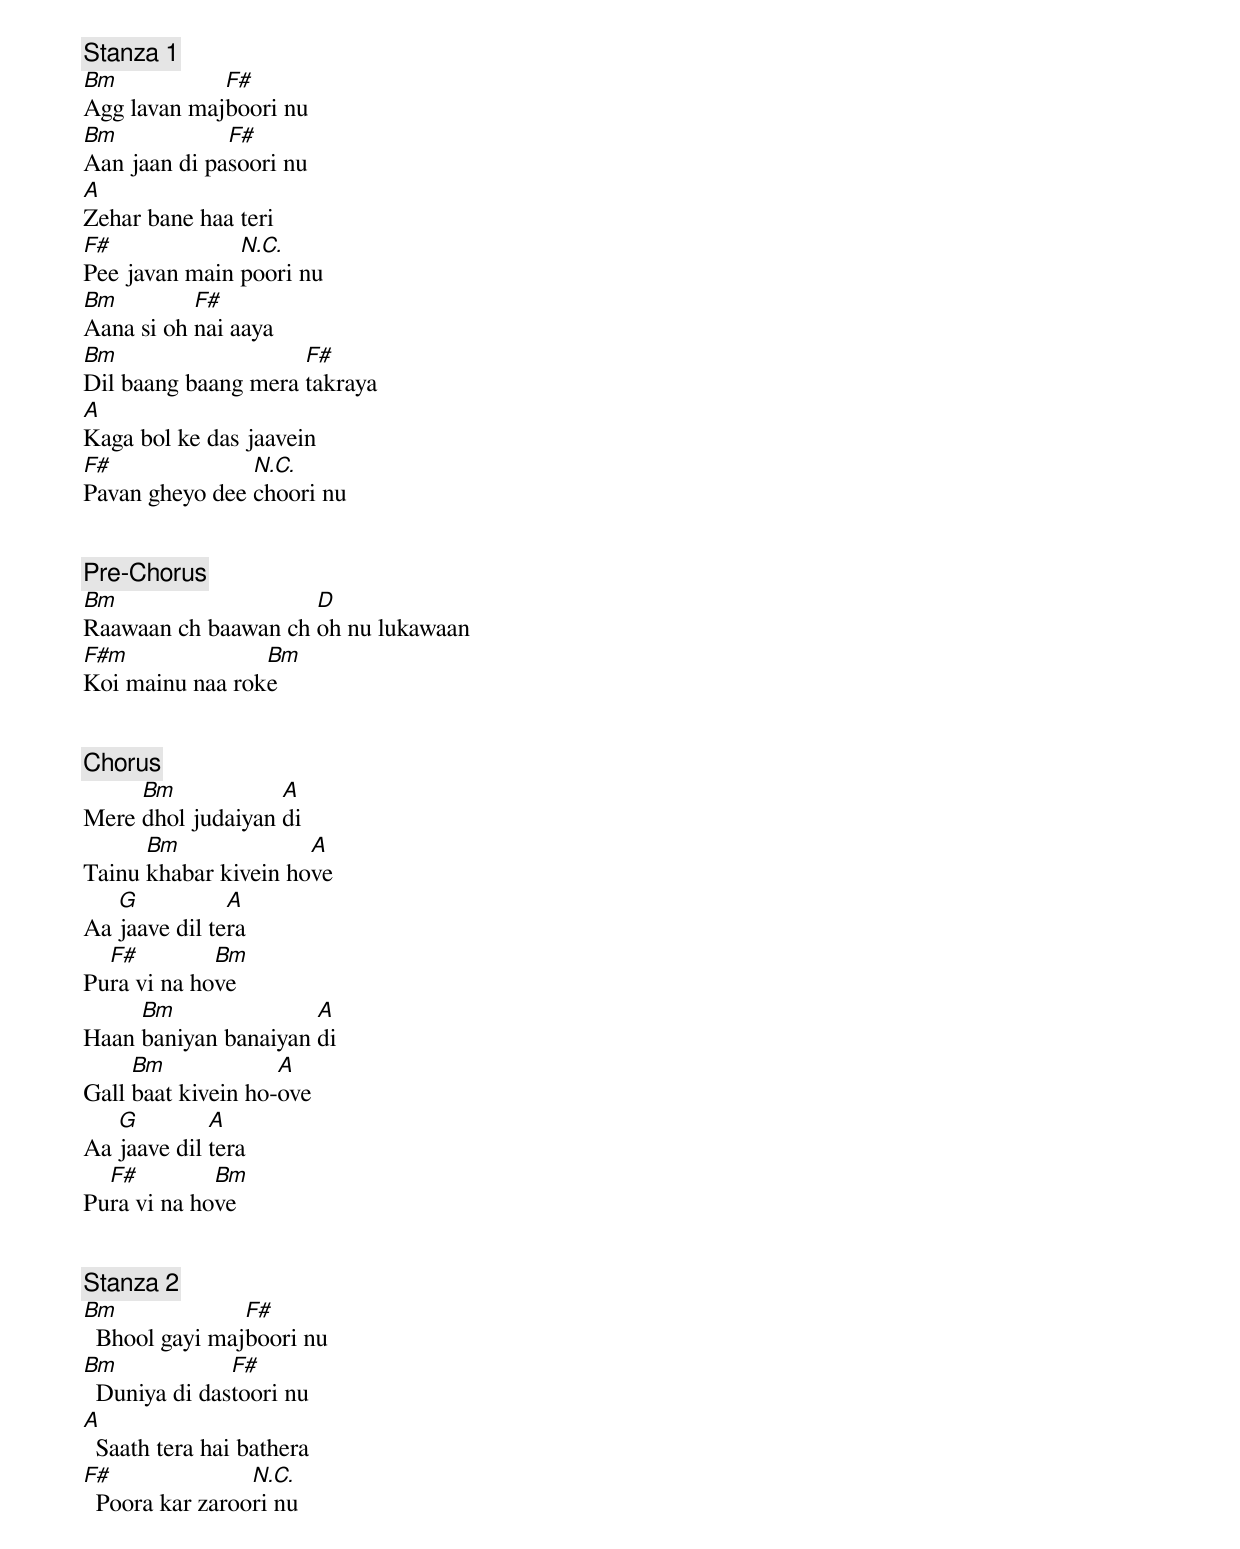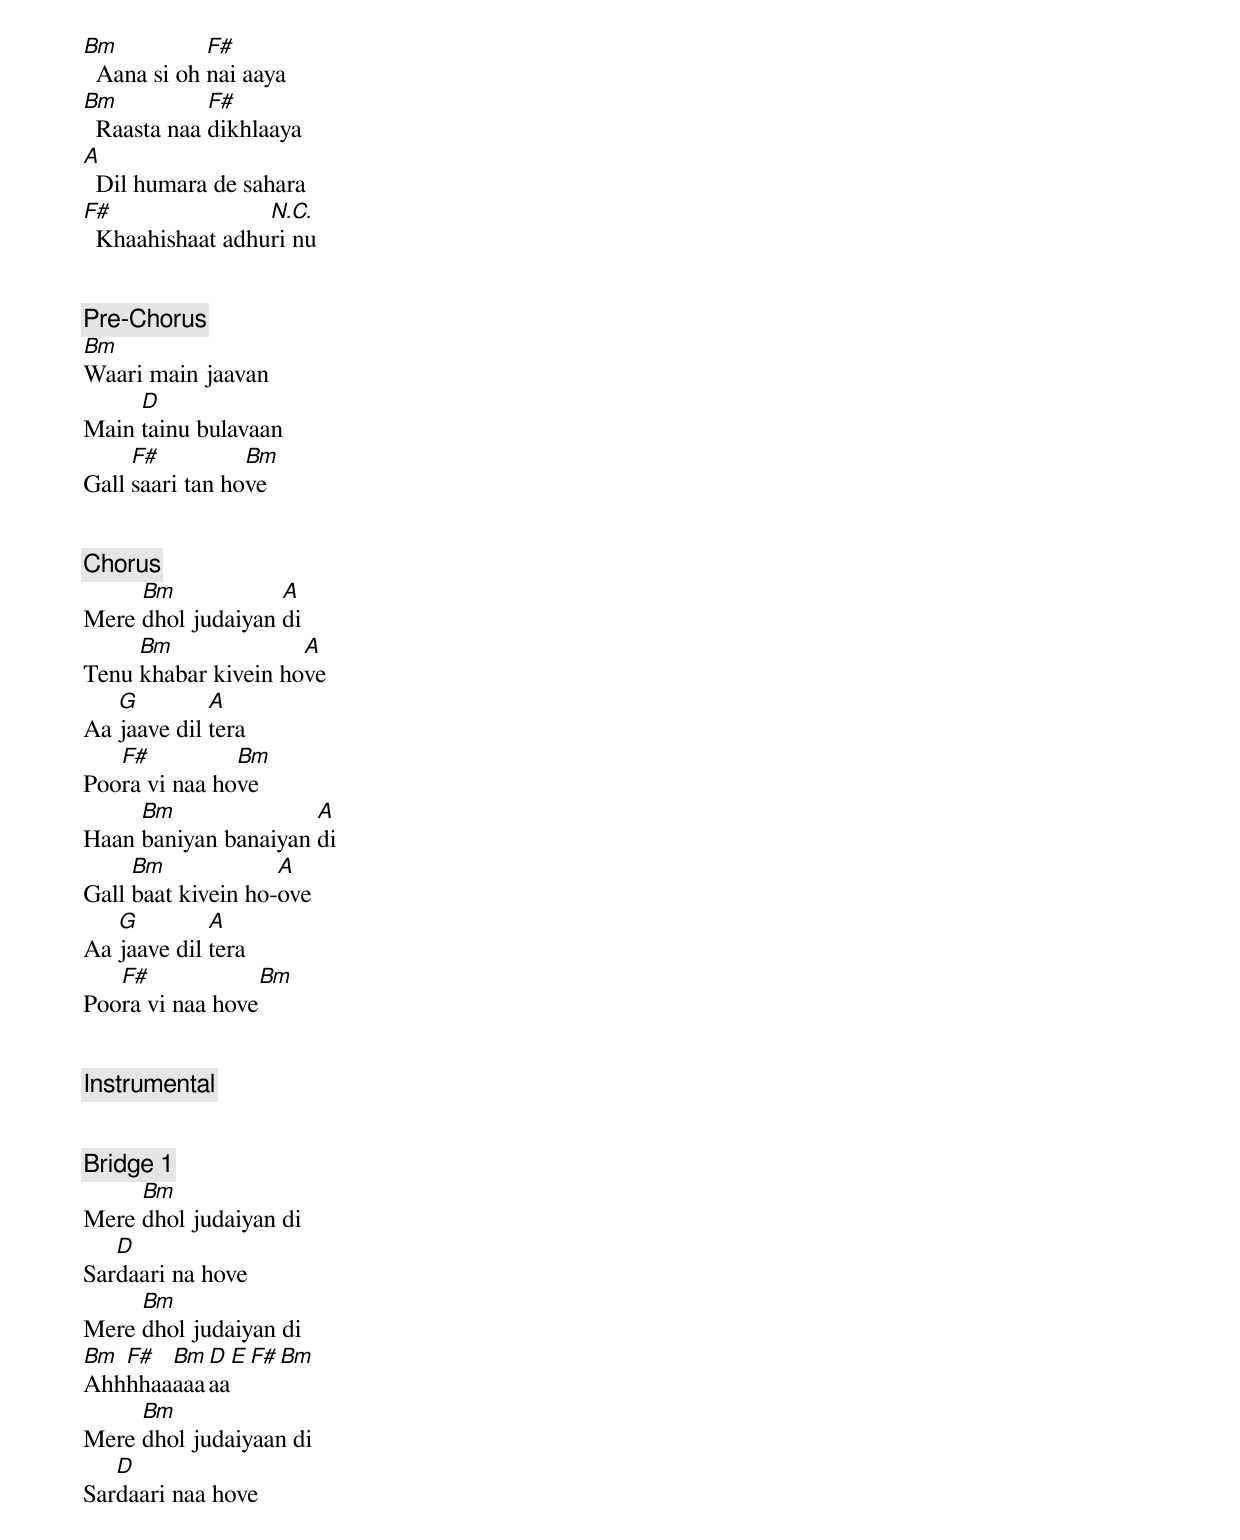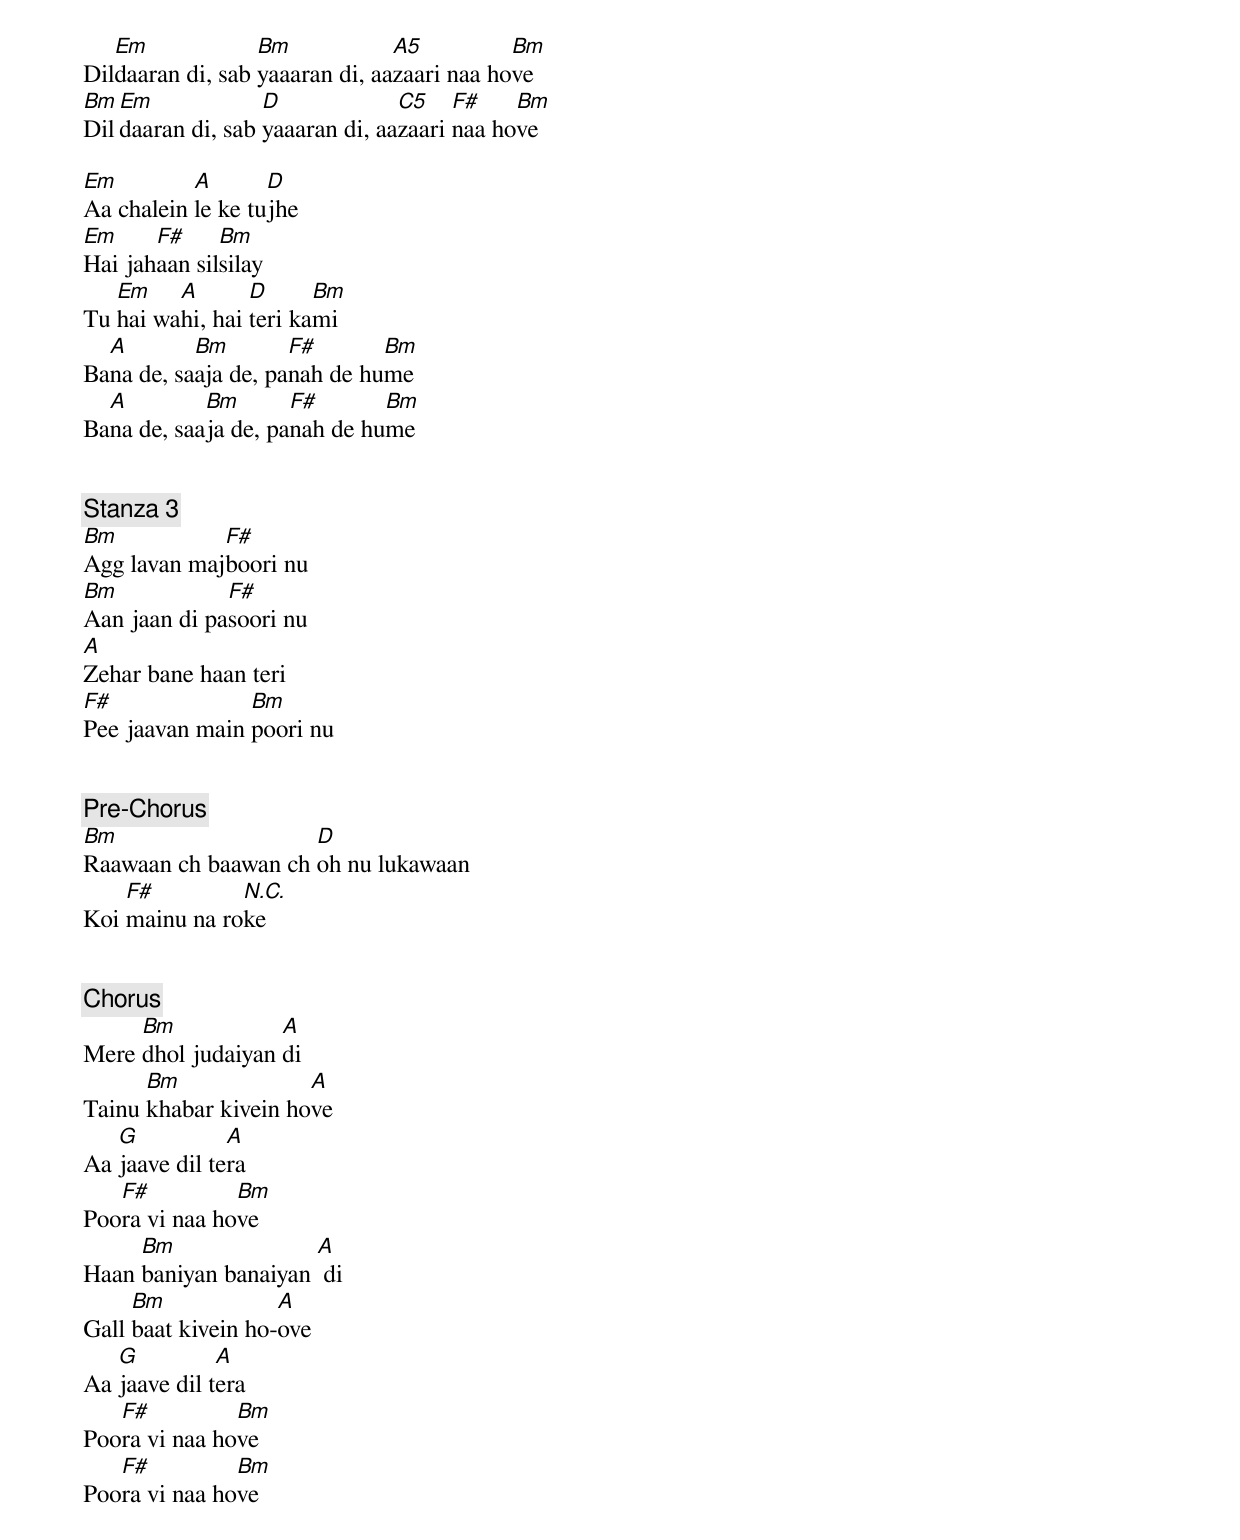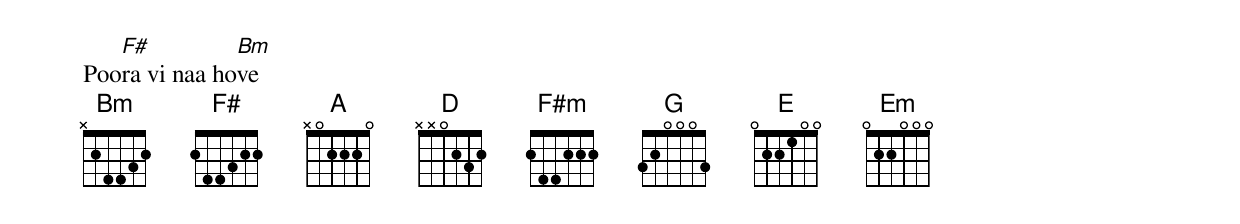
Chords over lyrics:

[Stanza 1]
Bm           F#
Agg lavan majboori nu
Bm            F#
Aan jaan di pasoori nu
A
Zehar bane haa teri
F#             N.C.
Pee javan main poori nu
Bm         F#
Aana si oh nai aaya
Bm                   F#
Dil baang baang mera takraya
A
Kaga bol ke das jaavein
F#              N.C.
Pavan gheyo dee choori nu


[Pre-Chorus]
Bm                   D
Raawaan ch baawan ch oh nu lukawaan
F#m              Bm
Koi mainu naa roke


[Chorus]
     Bm            A
Mere dhol judaiyan di
      Bm              A
Tainu khabar kivein hove
   G           A
Aa jaave dil tera
  F#         Bm
Pura vi na hove
     Bm               A
Haan baniyan banaiyan di
     Bm             A
Gall baat kivein ho-ove
   G         A
Aa jaave dil tera
  F#         Bm
Pura vi na hove


[Stanza 2]
Bm              F#
  Bhool gayi majboori nu
Bm             F#
  Duniya di dastoori nu
A
  Saath tera hai bathera
F#               N.C.
  Poora kar zaroori nu
Bm           F#
  Aana si oh nai aaya
Bm           F#
  Raasta naa dikhlaaya
A
  Dil humara de sahara
F#                N.C.
  Khaahishaat adhuri nu


[Pre-Chorus]
Bm
Waari main jaavan
     D
Main tainu bulavaan
     F#          Bm
Gall saari tan hove


[Chorus]
     Bm            A
Mere dhol judaiyan di
     Bm              A
Tenu khabar kivein hove
   G         A
Aa jaave dil tera
   F#          Bm
Poora vi naa hove
     Bm               A
Haan baniyan banaiyan di
     Bm             A
Gall baat kivein ho-ove
   G         A
Aa jaave dil tera
   F#            Bm
Poora vi naa hove


[Instrumental]


[Bridge 1]
     Bm
Mere dhol judaiyan di
   D
Sardaari na hove
     Bm
Mere dhol judaiyan di
Bm F#  Bm D E  F#  Bm
Ahhhhaaaaaaa
     Bm
Mere dhol judaiyaan di
   D
Sardaari naa hove
   Em             Bm            A5          Bm
Dildaaran di, sab yaaaran di, aazaari naa hove
Bm Em             D             C5    F#    Bm
Dildaaran di, sab yaaaran di, aazaari naa hove

Em         A       D
Aa chalein le ke tujhe
Em     F#     Bm
Hai jahaan silsilay
   Em    A       D      Bm
Tu hai wahi, hai teri kami
  A        Bm        F#       Bm
Bana de, saaja de, panah de hume
  A         Bm       F#       Bm
Bana de, saaja de, panah de hume


[Stanza 3]
Bm           F#
Agg lavan majboori nu
Bm            F#
Aan jaan di pasoori nu
A
Zehar bane haan teri
F#              Bm
Pee jaavan main poori nu


[Pre-Chorus]
Bm                   D
Raawaan ch baawan ch oh nu lukawaan
    F#         N.C.
Koi mainu na roke


[Chorus]
     Bm            A
Mere dhol judaiyan di
      Bm              A
Tainu khabar kivein hove
   G           A
Aa jaave dil tera
   F#          Bm
Poora vi naa hove
     Bm               A
Haan baniyan banaiyan  di
     Bm             A
Gall baat kivein ho-ove
   G          A
Aa jaave dil tera
   F#          Bm
Poora vi naa hove
   F#          Bm
Poora vi naa hove
   F#          Bm
Poora vi naa hove
